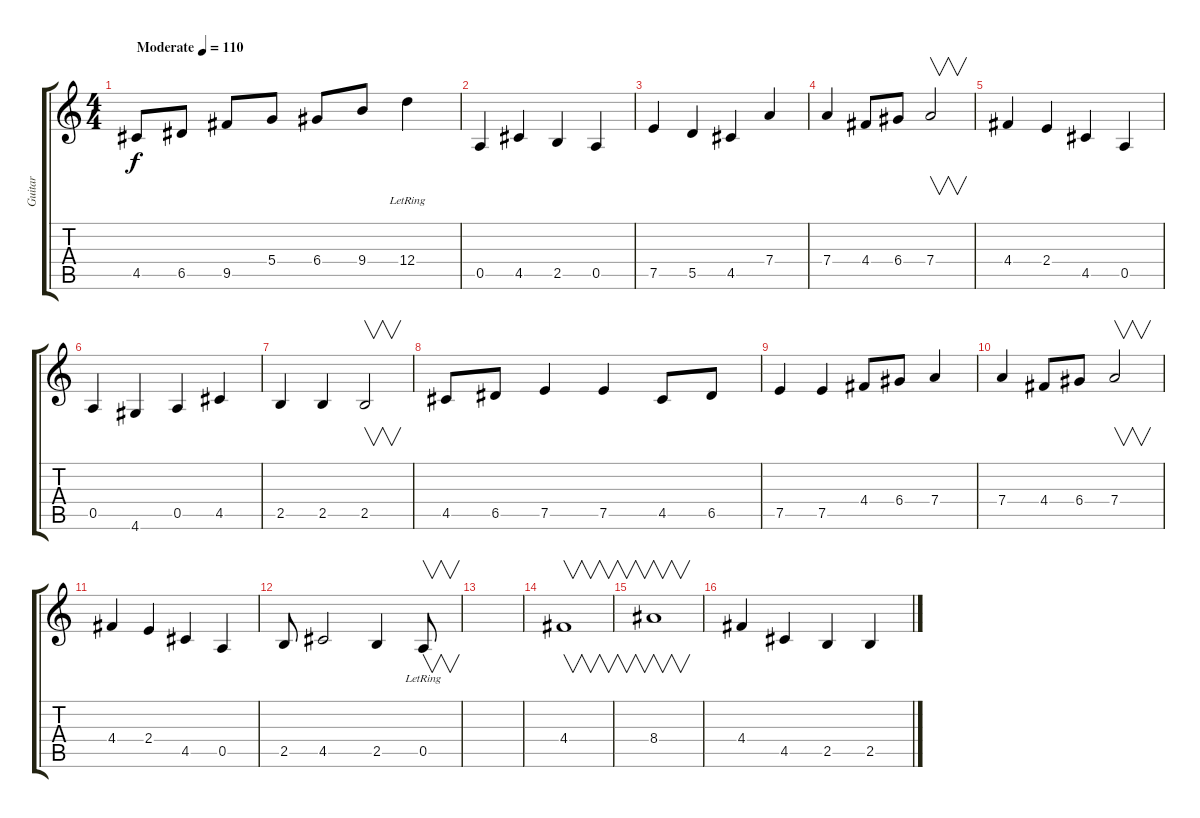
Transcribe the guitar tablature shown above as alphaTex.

\track ("Guitar" "Guitar") {instrument distortionguitar}
\staff {score tabs}
\tuning (E4 B3 G3 D3 A2 E2) {hide}
\ts (4 4)
\tempo (110 "Moderate")
\clef g2
\ks c
4.5.8{dy f instrument distortionguitar} 6.5.8 9.5.8 5.4.8 6.4.8 9.4.8 12.4{lr}.4 |
0.5.4 4.5.4 2.5.4 0.5.4 |
7.5.4 5.5.4 4.5.4 7.4.4 |
7.4.4 4.4.8 6.4.8 7.4.2{v} |
4.4.4 2.4.4 4.5.4 0.5.4 |
0.5.4 4.6.4 0.5.4 4.5.4 |
2.5.4 2.5.4 2.5.2{v} |
4.5.8 6.5.8 7.5.4 7.5.4 4.5.8 6.5.8 |
7.5.4 7.5.4 4.4.8 6.4.8 7.4.4 |
7.4.4 4.4.8 6.4.8 7.4.2{v} |
4.4.4 2.4.4 4.5.4 0.5.4 |
2.5.8 4.5.2 2.5.4 0.5{lr}.8{v} |
|
4.4.1{v} |
8.4.1{v} |
4.4.4 4.5.4 2.5.4 2.5.4
